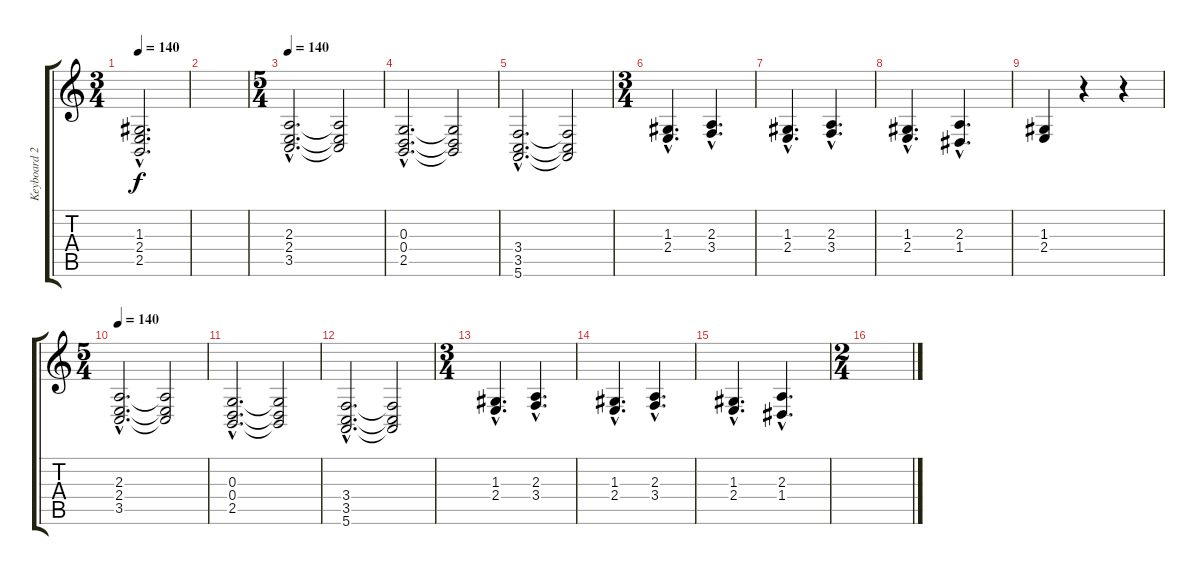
\track ("Keyboard 2" "Keyboard 2") {instrument stringensemble1}
\staff {score tabs}
\tuning (E4 B3 G3 D3 A2 E2) {hide}
\ts (3 4)
\tempo 140
\clef g2
\ks c
(1.3{hac} 2.4{hac} 2.5{hac}).2{d dy f} |
|
\ts (5 4)
\tempo 140
(2.3{hac} 2.4{hac} 3.5{hac}).2{d} (2.3{t} 2.4{t} 3.5{t}).2 |
(0.3{hac} 0.4{hac} 2.5{hac}).2{d} (0.3{t} 0.4{t} 2.5{t}).2 |
(3.4{hac} 3.5{hac} 5.6{hac}).2{d} (3.4{t} 3.5{t} 5.6{t}).2 |
\ts (3 4)
(1.3{hac} 2.4{hac}).4{d} (2.3{hac} 3.4{hac}).4{d} |
(1.3{hac} 2.4{hac}).4{d} (2.3{hac} 3.4{hac}).4{d} |
(1.3{hac} 2.4{hac}).4{d} (2.3{hac} 1.4{hac}).4{d} |
(1.3 2.4).4 r.4 r.4 |
\ts (5 4)
\tempo 140
(2.3{hac} 2.4{hac} 3.5{hac}).2{d} (2.3{t} 2.4{t} 3.5{t}).2 |
(0.3{hac} 0.4{hac} 2.5{hac}).2{d} (0.3{t} 0.4{t} 2.5{t}).2 |
(3.4{hac} 3.5{hac} 5.6{hac}).2{d} (3.4{t} 3.5{t} 5.6{t}).2 |
\ts (3 4)
(1.3{hac} 2.4{hac}).4{d} (2.3{hac} 3.4{hac}).4{d} |
(1.3{hac} 2.4{hac}).4{d} (2.3{hac} 3.4{hac}).4{d} |
(1.3{hac} 2.4{hac}).4{d} (2.3{hac} 1.4{hac}).4{d} |
\ts (2 4)
